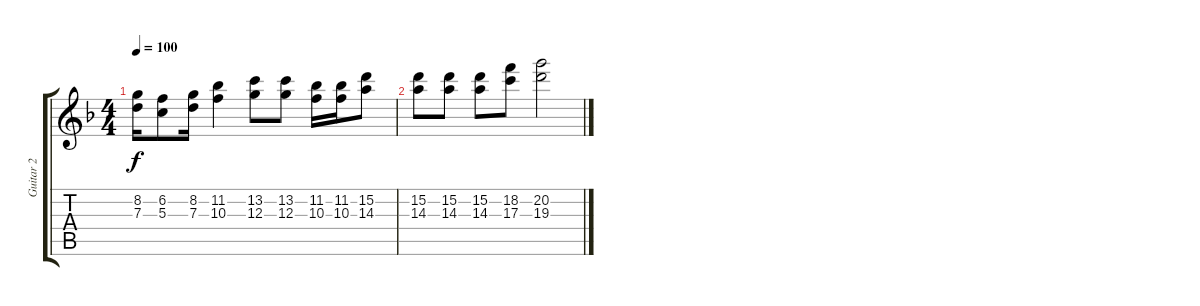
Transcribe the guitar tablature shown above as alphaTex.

\track ("Guitar 2" "Guitar 2") {instrument overdrivenguitar}
\staff {score tabs}
\tuning (E4 B3 G3 D3 A2 E2) {hide}
\ts (4 4)
\tempo 100
\clef g2
\ks f
(8.2 7.3).16{dy f} (6.2 5.3).8 (8.2 7.3).16 (11.2 10.3).4 (13.2 12.3).8 (13.2 12.3).8 (11.2 10.3).16 (11.2 10.3).16 (15.2 14.3).8 |
(15.2 14.3).8 (15.2 14.3).8 (15.2 14.3).8 (18.2 17.3).8 (20.2 19.3).2
